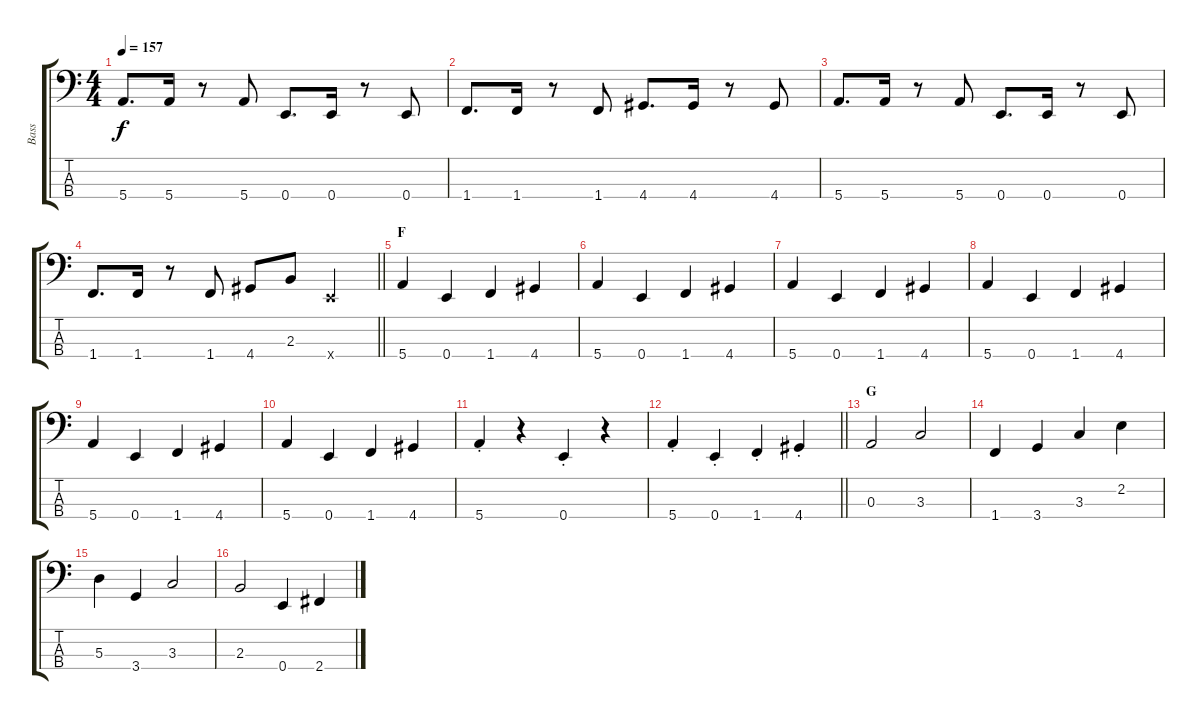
\track ("Bass" "Bass") {instrument electricbassfinger}
\staff {score tabs}
\tuning (G2 D2 A1 E1) {hide}
\ts (4 4)
\tempo 157
\clef f4
\ks c
5.4.8{d dy f} 5.4.16 r.8 5.4.8 0.4.8{d} 0.4.16 r.8 0.4.8 |
1.4.8{d} 1.4.16 r.8 1.4.8 4.4.8{d} 4.4.16 r.8 4.4.8 |
5.4.8{d} 5.4.16 r.8 5.4.8 0.4.8{d} 0.4.16 r.8 0.4.8 |
\barLineRight lightlight
1.4.8{d} 1.4.16 r.8 1.4.8 4.4.8 2.3.8 0.4{x}.4 |
\section ("" "F")
5.4.4 0.4.4 1.4.4 4.4.4 |
5.4.4 0.4.4 1.4.4 4.4.4 |
5.4.4 0.4.4 1.4.4 4.4.4 |
5.4.4 0.4.4 1.4.4 4.4.4 |
5.4.4 0.4.4 1.4.4 4.4.4 |
5.4.4 0.4.4 1.4.4 4.4.4 |
5.4{st}.4 r.4 0.4{st}.4 r.4 |
\barLineRight lightlight
5.4{st}.4 0.4{st}.4 1.4{st}.4 4.4{st}.4 |
\section ("" "G")
0.3.2 3.3.2 |
1.4.4 3.4.4 3.3.4 2.2.4 |
5.3.4 3.4.4 3.3.2 |
2.3.2 0.4.4 2.4.4
